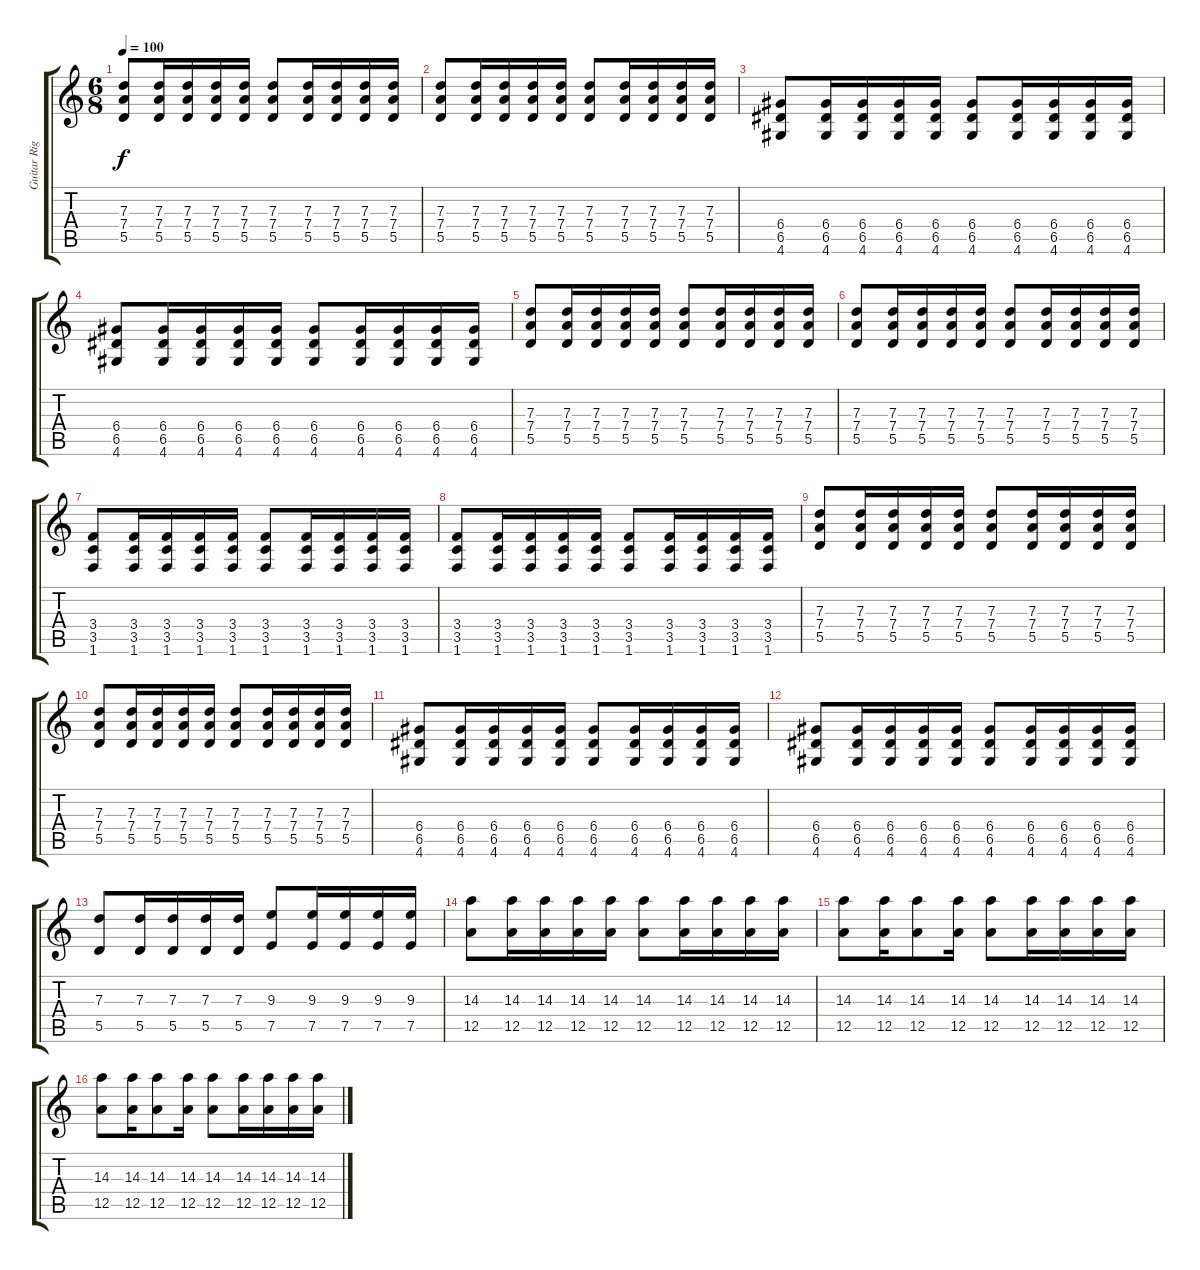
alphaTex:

\track ("Guitar Right" "Guitar Rig") {instrument distortionguitar}
\staff {score tabs}
\tuning (E4 B3 G3 D3 A2 E2) {hide}
\ts (6 8)
\tempo 100
\clef g2
\ks c
(7.3 7.4 5.5).8{dy f} (7.3 7.4 5.5).16 (7.3 7.4 5.5).16 (7.3 7.4 5.5).16 (7.3 7.4 5.5).16 (7.3 7.4 5.5).8 (7.3 7.4 5.5).16 (7.3 7.4 5.5).16 (7.3 7.4 5.5).16 (7.3 7.4 5.5).16 |
(7.3 7.4 5.5).8 (7.3 7.4 5.5).16 (7.3 7.4 5.5).16 (7.3 7.4 5.5).16 (7.3 7.4 5.5).16 (7.3 7.4 5.5).8 (7.3 7.4 5.5).16 (7.3 7.4 5.5).16 (7.3 7.4 5.5).16 (7.3 7.4 5.5).16 |
(6.4 6.5 4.6).8 (6.4 6.5 4.6).16 (6.4 6.5 4.6).16 (6.4 6.5 4.6).16 (6.4 6.5 4.6).16 (6.4 6.5 4.6).8 (6.4 6.5 4.6).16 (6.4 6.5 4.6).16 (6.4 6.5 4.6).16 (6.4 6.5 4.6).16 |
(6.4 6.5 4.6).8 (6.4 6.5 4.6).16 (6.4 6.5 4.6).16 (6.4 6.5 4.6).16 (6.4 6.5 4.6).16 (6.4 6.5 4.6).8 (6.4 6.5 4.6).16 (6.4 6.5 4.6).16 (6.4 6.5 4.6).16 (6.4 6.5 4.6).16 |
(7.3 7.4 5.5).8 (7.3 7.4 5.5).16 (7.3 7.4 5.5).16 (7.3 7.4 5.5).16 (7.3 7.4 5.5).16 (7.3 7.4 5.5).8 (7.3 7.4 5.5).16 (7.3 7.4 5.5).16 (7.3 7.4 5.5).16 (7.3 7.4 5.5).16 |
(7.3 7.4 5.5).8 (7.3 7.4 5.5).16 (7.3 7.4 5.5).16 (7.3 7.4 5.5).16 (7.3 7.4 5.5).16 (7.3 7.4 5.5).8 (7.3 7.4 5.5).16 (7.3 7.4 5.5).16 (7.3 7.4 5.5).16 (7.3 7.4 5.5).16 |
(3.4 3.5 1.6).8 (3.4 3.5 1.6).16 (3.4 3.5 1.6).16 (3.4 3.5 1.6).16 (3.4 3.5 1.6).16 (3.4 3.5 1.6).8 (3.4 3.5 1.6).16 (3.4 3.5 1.6).16 (3.4 3.5 1.6).16 (3.4 3.5 1.6).16 |
(3.4 3.5 1.6).8 (3.4 3.5 1.6).16 (3.4 3.5 1.6).16 (3.4 3.5 1.6).16 (3.4 3.5 1.6).16 (3.4 3.5 1.6).8 (3.4 3.5 1.6).16 (3.4 3.5 1.6).16 (3.4 3.5 1.6).16 (3.4 3.5 1.6).16 |
(7.3 7.4 5.5).8 (7.3 7.4 5.5).16 (7.3 7.4 5.5).16 (7.3 7.4 5.5).16 (7.3 7.4 5.5).16 (7.3 7.4 5.5).8 (7.3 7.4 5.5).16 (7.3 7.4 5.5).16 (7.3 7.4 5.5).16 (7.3 7.4 5.5).16 |
(7.3 7.4 5.5).8 (7.3 7.4 5.5).16 (7.3 7.4 5.5).16 (7.3 7.4 5.5).16 (7.3 7.4 5.5).16 (7.3 7.4 5.5).8 (7.3 7.4 5.5).16 (7.3 7.4 5.5).16 (7.3 7.4 5.5).16 (7.3 7.4 5.5).16 |
(6.4 6.5 4.6).8 (6.4 6.5 4.6).16 (6.4 6.5 4.6).16 (6.4 6.5 4.6).16 (6.4 6.5 4.6).16 (6.4 6.5 4.6).8 (6.4 6.5 4.6).16 (6.4 6.5 4.6).16 (6.4 6.5 4.6).16 (6.4 6.5 4.6).16 |
(6.4 6.5 4.6).8 (6.4 6.5 4.6).16 (6.4 6.5 4.6).16 (6.4 6.5 4.6).16 (6.4 6.5 4.6).16 (6.4 6.5 4.6).8 (6.4 6.5 4.6).16 (6.4 6.5 4.6).16 (6.4 6.5 4.6).16 (6.4 6.5 4.6).16 |
(7.3 5.5).8 (7.3 5.5).16 (7.3 5.5).16 (7.3 5.5).16 (7.3 5.5).16 (9.3 7.5).8 (9.3 7.5).16 (9.3 7.5).16 (9.3 7.5).16 (9.3 7.5).16 |
(14.3 12.5).8 (14.3 12.5).16 (14.3 12.5).16 (14.3 12.5).16 (14.3 12.5).16 (14.3 12.5).8 (14.3 12.5).16 (14.3 12.5).16 (14.3 12.5).16 (14.3 12.5).16 |
(14.3 12.5).8 (14.3 12.5).16 (14.3 12.5).8 (14.3 12.5).16 (14.3 12.5).8 (14.3 12.5).16 (14.3 12.5).16 (14.3 12.5).16 (14.3 12.5).16 |
(14.3 12.5).8 (14.3 12.5).16 (14.3 12.5).8 (14.3 12.5).16 (14.3 12.5).8 (14.3 12.5).16 (14.3 12.5).16 (14.3 12.5).16 (14.3 12.5).16
